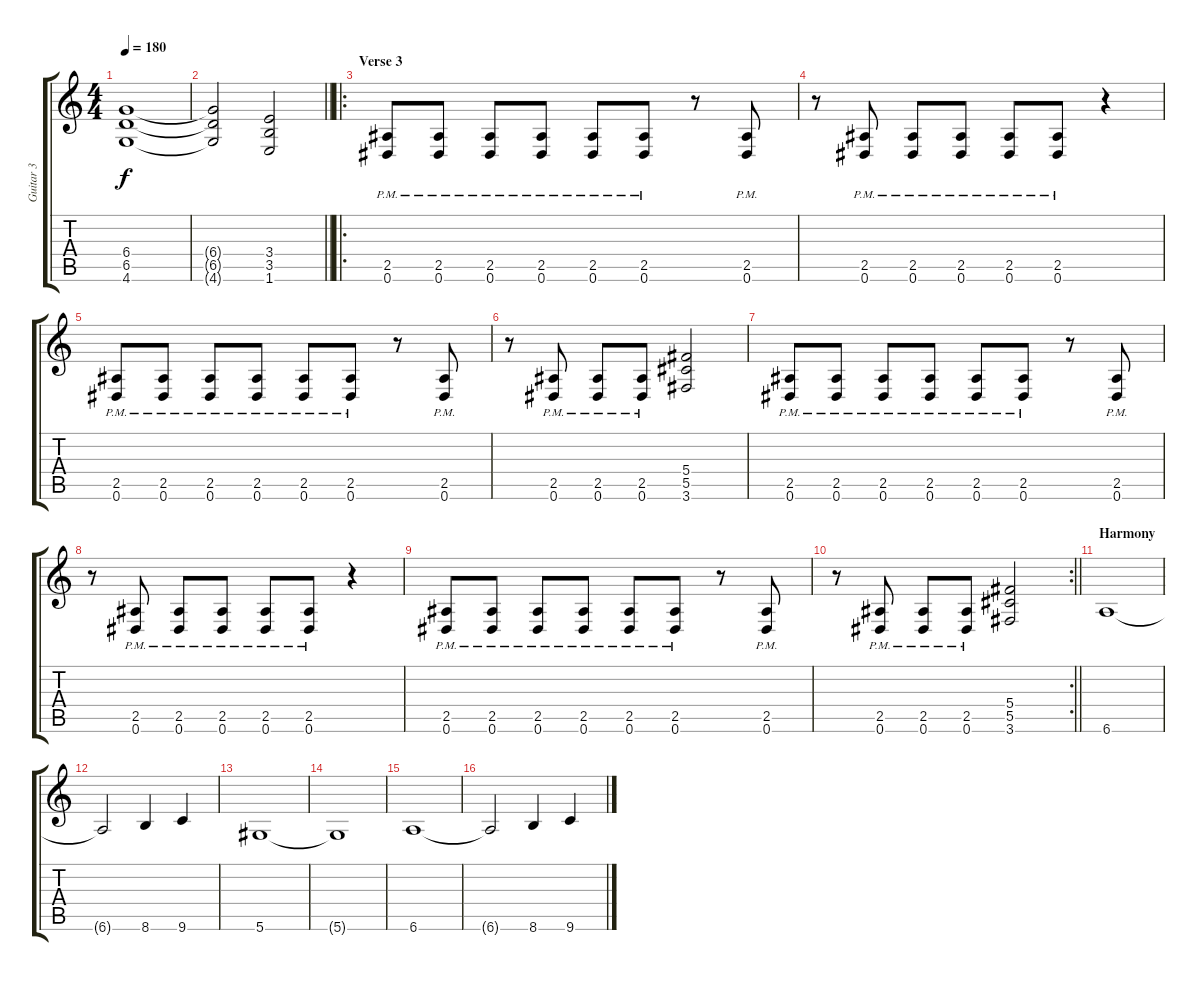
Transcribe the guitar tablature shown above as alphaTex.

\track ("Guitar 3" "Guitar 3") {instrument distortionguitar}
\staff {score tabs}
\tuning (Eb4 Bb3 Gb3 Db3 Ab2 Eb2) {hide}
\ts (4 4)
\tempo 180
\clef g2
\ks c
(6.4 6.5 4.6).1{dy f} |
\barLineRight lightlight
(6.4{t} 6.5{t} 4.6{t}).2 (3.4 3.5 1.6).2 |
\ro
\section ("" "Verse 3")
(2.5{pm} 0.6{pm}).8 (2.5{pm} 0.6{pm}).8 (2.5{pm} 0.6{pm}).8 (2.5{pm} 0.6{pm}).8 (2.5{pm} 0.6{pm}).8 (2.5{pm} 0.6{pm}).8 r.8 (2.5{pm} 0.6{pm}).8 |
r.8 (2.5{pm} 0.6{pm}).8 (2.5{pm} 0.6{pm}).8 (2.5{pm} 0.6{pm}).8 (2.5{pm} 0.6{pm}).8 (2.5{pm} 0.6{pm}).8 r.4 |
(2.5{pm} 0.6{pm}).8 (2.5{pm} 0.6{pm}).8 (2.5{pm} 0.6{pm}).8 (2.5{pm} 0.6{pm}).8 (2.5{pm} 0.6{pm}).8 (2.5{pm} 0.6{pm}).8 r.8 (2.5{pm} 0.6{pm}).8 |
r.8 (2.5{pm} 0.6{pm}).8 (2.5{pm} 0.6{pm}).8 (2.5{pm} 0.6{pm}).8 (5.4 5.5 3.6).2 |
(2.5{pm} 0.6{pm}).8 (2.5{pm} 0.6{pm}).8 (2.5{pm} 0.6{pm}).8 (2.5{pm} 0.6{pm}).8 (2.5{pm} 0.6{pm}).8 (2.5{pm} 0.6{pm}).8 r.8 (2.5{pm} 0.6{pm}).8 |
r.8 (2.5{pm} 0.6{pm}).8 (2.5{pm} 0.6{pm}).8 (2.5{pm} 0.6{pm}).8 (2.5{pm} 0.6{pm}).8 (2.5{pm} 0.6{pm}).8 r.4 |
(2.5{pm} 0.6{pm}).8 (2.5{pm} 0.6{pm}).8 (2.5{pm} 0.6{pm}).8 (2.5{pm} 0.6{pm}).8 (2.5{pm} 0.6{pm}).8 (2.5{pm} 0.6{pm}).8 r.8 (2.5{pm} 0.6{pm}).8 |
\rc 2
\barLineRight lightlight
r.8 (2.5{pm} 0.6{pm}).8 (2.5{pm} 0.6{pm}).8 (2.5{pm} 0.6{pm}).8 (5.4 5.5 3.6).2 |
\section ("" "Harmony")
6.6.1 |
6.6{t}.2 8.6.4 9.6.4 |
5.6.1 |
5.6{t}.1 |
6.6.1 |
6.6{t}.2 8.6.4 9.6.4
